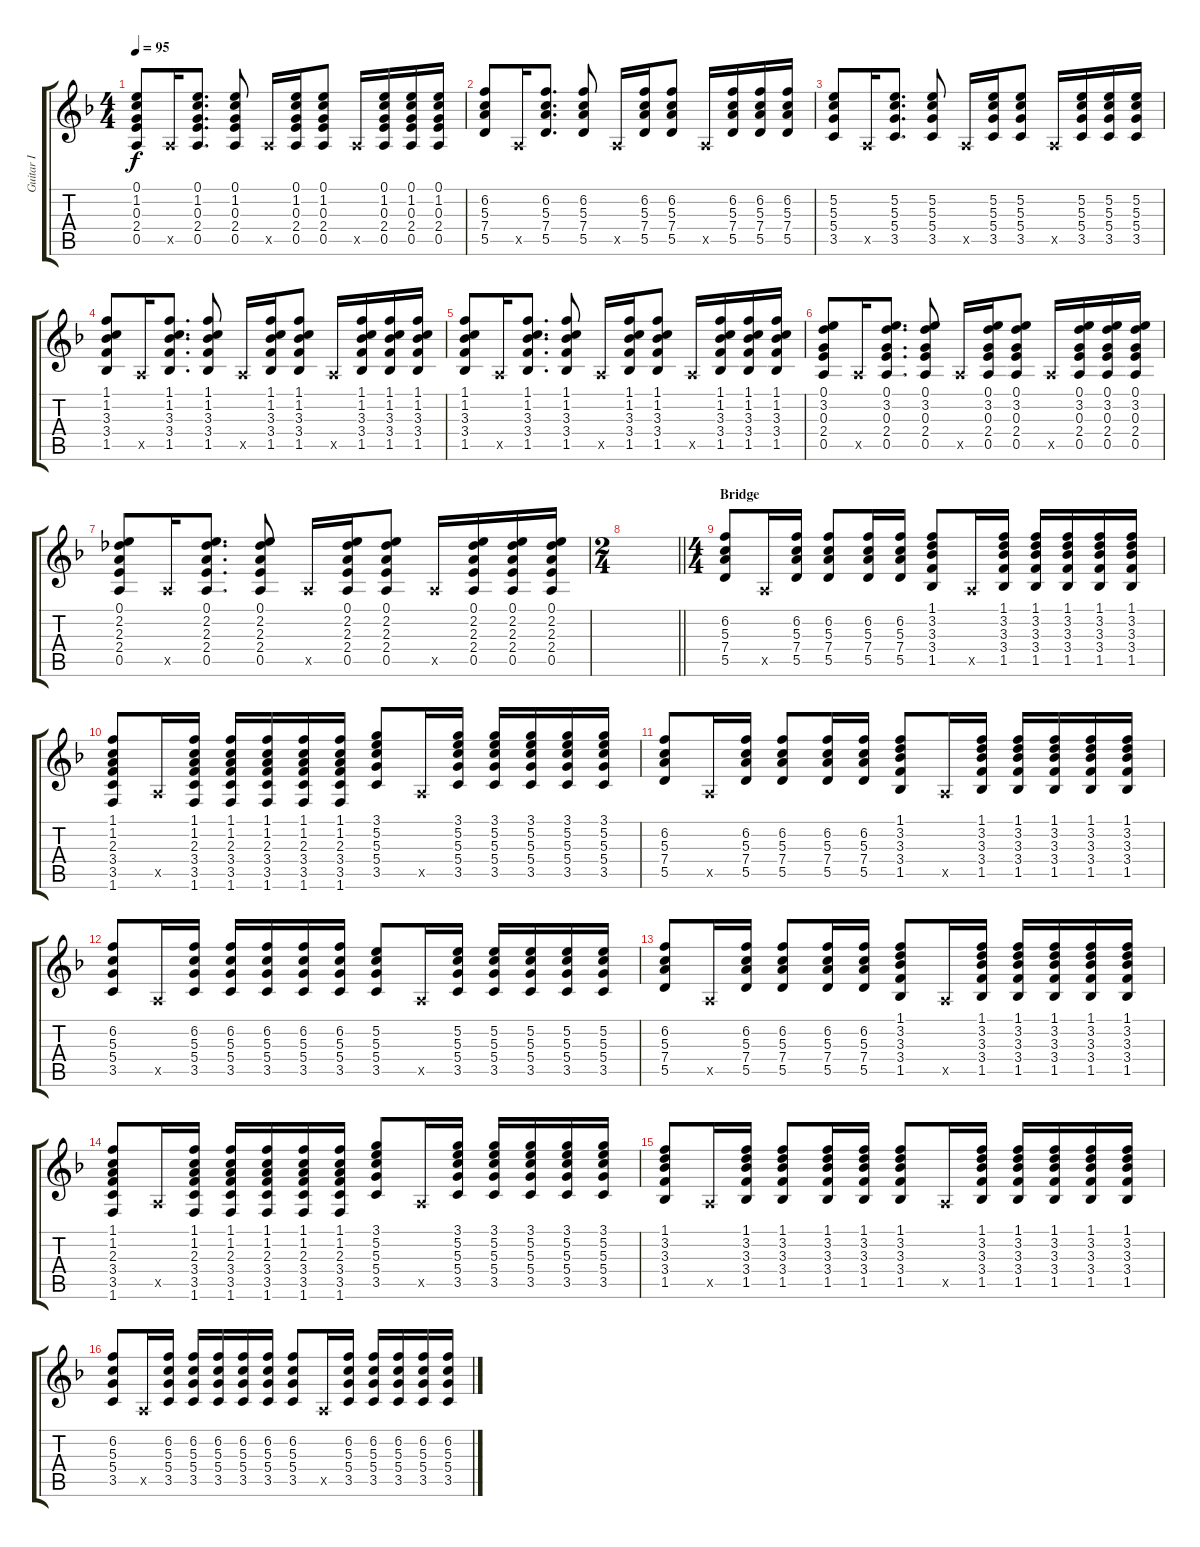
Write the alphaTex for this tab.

\track ("Guitar I" "Guitar I") {instrument acousticguitarsteel}
\staff {score tabs}
\tuning (E4 B3 G3 D3 A2 E2) {hide}
\ts (4 4)
\tempo 95
\clef g2
\ks f
(0.1 1.2 0.3 2.4 0.5).8{dy f} 0.5{x}.16 (0.1 1.2 0.3 2.4 0.5).8{d} (0.1 1.2 0.3 2.4 0.5).8 0.5{x}.16 (0.1 1.2 0.3 2.4 0.5).16 (0.1 1.2 0.3 2.4 0.5).8 0.5{x}.16 (0.1 1.2 0.3 2.4 0.5).16 (0.1 1.2 0.3 2.4 0.5).16 (0.1 1.2 0.3 2.4 0.5).16 |
(6.2 5.3 7.4 5.5).8 0.5{x}.16 (6.2 5.3 7.4 5.5).8{d} (6.2 5.3 7.4 5.5).8 0.5{x}.16 (6.2 5.3 7.4 5.5).16 (6.2 5.3 7.4 5.5).8 0.5{x}.16 (6.2 5.3 7.4 5.5).16 (6.2 5.3 7.4 5.5).16 (6.2 5.3 7.4 5.5).16 |
(5.2 5.3 5.4 3.5).8 0.5{x}.16 (5.2 5.3 5.4 3.5).8{d} (5.2 5.3 5.4 3.5).8 0.5{x}.16 (5.2 5.3 5.4 3.5).16 (5.2 5.3 5.4 3.5).8 0.5{x}.16 (5.2 5.3 5.4 3.5).16 (5.2 5.3 5.4 3.5).16 (5.2 5.3 5.4 3.5).16 |
(1.1 1.2 3.3 3.4 1.5).8 0.5{x}.16 (1.1 1.2 3.3 3.4 1.5).8{d} (1.1 1.2 3.3 3.4 1.5).8 0.5{x}.16 (1.1 1.2 3.3 3.4 1.5).16 (1.1 1.2 3.3 3.4 1.5).8 0.5{x}.16 (1.1 1.2 3.3 3.4 1.5).16 (1.1 1.2 3.3 3.4 1.5).16 (1.1 1.2 3.3 3.4 1.5).16 |
(1.1 1.2 3.3 3.4 1.5).8 0.5{x}.16 (1.1 1.2 3.3 3.4 1.5).8{d} (1.1 1.2 3.3 3.4 1.5).8 0.5{x}.16 (1.1 1.2 3.3 3.4 1.5).16 (1.1 1.2 3.3 3.4 1.5).8 0.5{x}.16 (1.1 1.2 3.3 3.4 1.5).16 (1.1 1.2 3.3 3.4 1.5).16 (1.1 1.2 3.3 3.4 1.5).16 |
(0.1 3.2 0.3 2.4 0.5).8 0.5{x}.16 (0.1 3.2 0.3 2.4 0.5).8{d} (0.1 3.2 0.3 2.4 0.5).8 0.5{x}.16 (0.1 3.2 0.3 2.4 0.5).16 (0.1 3.2 0.3 2.4 0.5).8 0.5{x}.16 (0.1 3.2 0.3 2.4 0.5).16 (0.1 3.2 0.3 2.4 0.5).16 (0.1 3.2 0.3 2.4 0.5).16 |
(0.1 2.2 2.3 2.4 0.5).8 0.5{x}.16 (0.1 2.2 2.3 2.4 0.5).8{d} (0.1 2.2 2.3 2.4 0.5).8 0.5{x}.16 (0.1 2.2 2.3 2.4 0.5).16 (0.1 2.2 2.3 2.4 0.5).8 0.5{x}.16 (0.1 2.2 2.3 2.4 0.5).16 (0.1 2.2 2.3 2.4 0.5).16 (0.1 2.2 2.3 2.4 0.5).16 |
\ts (2 4)
\barLineRight lightlight
|
\ts (4 4)
\section ("" "Bridge")
(6.2 5.3 7.4 5.5).8 0.5{x}.16 (6.2 5.3 7.4 5.5).16 (6.2 5.3 7.4 5.5).8 (6.2 5.3 7.4 5.5).16 (6.2 5.3 7.4 5.5).16 (1.1 3.2 3.3 3.4 1.5).8 0.5{x}.16 (1.1 3.2 3.3 3.4 1.5).16 (1.1 3.2 3.3 3.4 1.5).16 (1.1 3.2 3.3 3.4 1.5).16 (1.1 3.2 3.3 3.4 1.5).16 (1.1 3.2 3.3 3.4 1.5).16 |
(1.1 1.2 2.3 3.4 3.5 1.6).8 0.5{x}.16 (1.1 1.2 2.3 3.4 3.5 1.6).16 (1.1 1.2 2.3 3.4 3.5 1.6).16 (1.1 1.2 2.3 3.4 3.5 1.6).16 (1.1 1.2 2.3 3.4 3.5 1.6).16 (1.1 1.2 2.3 3.4 3.5 1.6).16 (3.1 5.2 5.3 5.4 3.5).8 0.5{x}.16 (3.1 5.2 5.3 5.4 3.5).16 (3.1 5.2 5.3 5.4 3.5).16 (3.1 5.2 5.3 5.4 3.5).16 (3.1 5.2 5.3 5.4 3.5).16 (3.1 5.2 5.3 5.4 3.5).16 |
(6.2 5.3 7.4 5.5).8 0.5{x}.16 (6.2 5.3 7.4 5.5).16 (6.2 5.3 7.4 5.5).8 (6.2 5.3 7.4 5.5).16 (6.2 5.3 7.4 5.5).16 (1.1 3.2 3.3 3.4 1.5).8 0.5{x}.16 (1.1 3.2 3.3 3.4 1.5).16 (1.1 3.2 3.3 3.4 1.5).16 (1.1 3.2 3.3 3.4 1.5).16 (1.1 3.2 3.3 3.4 1.5).16 (1.1 3.2 3.3 3.4 1.5).16 |
(6.2 5.3 5.4 3.5).8 0.5{x}.16 (6.2 5.3 5.4 3.5).16 (6.2 5.3 5.4 3.5).16 (6.2 5.3 5.4 3.5).16 (6.2 5.3 5.4 3.5).16 (6.2 5.3 5.4 3.5).16 (5.2 5.3 5.4 3.5).8 0.5{x}.16 (5.2 5.3 5.4 3.5).16 (5.2 5.3 5.4 3.5).16 (5.2 5.3 5.4 3.5).16 (5.2 5.3 5.4 3.5).16 (5.2 5.3 5.4 3.5).16 |
(6.2 5.3 7.4 5.5).8 0.5{x}.16 (6.2 5.3 7.4 5.5).16 (6.2 5.3 7.4 5.5).8 (6.2 5.3 7.4 5.5).16 (6.2 5.3 7.4 5.5).16 (1.1 3.2 3.3 3.4 1.5).8 0.5{x}.16 (1.1 3.2 3.3 3.4 1.5).16 (1.1 3.2 3.3 3.4 1.5).16 (1.1 3.2 3.3 3.4 1.5).16 (1.1 3.2 3.3 3.4 1.5).16 (1.1 3.2 3.3 3.4 1.5).16 |
(1.1 1.2 2.3 3.4 3.5 1.6).8 0.5{x}.16 (1.1 1.2 2.3 3.4 3.5 1.6).16 (1.1 1.2 2.3 3.4 3.5 1.6).16 (1.1 1.2 2.3 3.4 3.5 1.6).16 (1.1 1.2 2.3 3.4 3.5 1.6).16 (1.1 1.2 2.3 3.4 3.5 1.6).16 (3.1 5.2 5.3 5.4 3.5).8 0.5{x}.16 (3.1 5.2 5.3 5.4 3.5).16 (3.1 5.2 5.3 5.4 3.5).16 (3.1 5.2 5.3 5.4 3.5).16 (3.1 5.2 5.3 5.4 3.5).16 (3.1 5.2 5.3 5.4 3.5).16 |
(1.1 3.2 3.3 3.4 1.5).8 0.5{x}.16 (1.1 3.2 3.3 3.4 1.5).16 (1.1 3.2 3.3 3.4 1.5).8 (1.1 3.2 3.3 3.4 1.5).16 (1.1 3.2 3.3 3.4 1.5).16 (1.1 3.2 3.3 3.4 1.5).8 0.5{x}.16 (1.1 3.2 3.3 3.4 1.5).16 (1.1 3.2 3.3 3.4 1.5).16 (1.1 3.2 3.3 3.4 1.5).16 (1.1 3.2 3.3 3.4 1.5).16 (1.1 3.2 3.3 3.4 1.5).16 |
(6.2 5.3 5.4 3.5).8 0.5{x}.16 (6.2 5.3 5.4 3.5).16 (6.2 5.3 5.4 3.5).16 (6.2 5.3 5.4 3.5).16 (6.2 5.3 5.4 3.5).16 (6.2 5.3 5.4 3.5).16 (6.2 5.3 5.4 3.5).8 0.5{x}.16 (6.2 5.3 5.4 3.5).16 (6.2 5.3 5.4 3.5).16 (6.2 5.3 5.4 3.5).16 (6.2 5.3 5.4 3.5).16 (6.2 5.3 5.4 3.5).16
